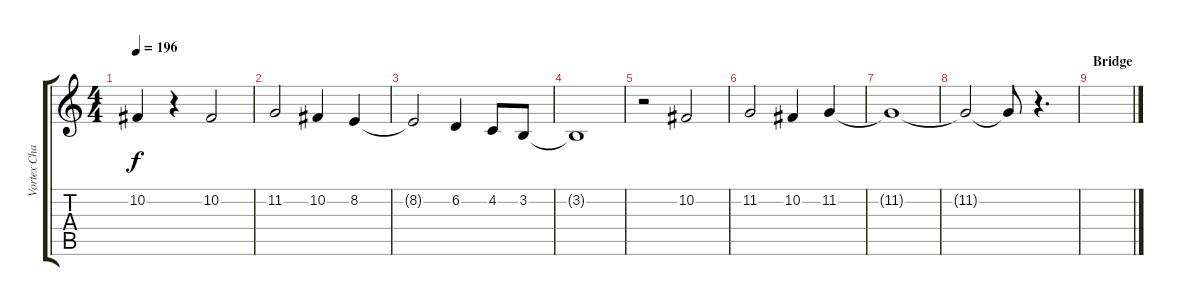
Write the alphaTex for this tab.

\track ("Vortex Chant" "Vortex Cha") {instrument choiraahs}
\staff {score tabs}
\tuning (Db4 Ab3 E3 B2 Gb2 B1) {hide}
\ts (4 4)
\tempo 196
\clef g2
\ks c
10.2{t}.4{dy f} r.4 10.2.2 |
11.2.2 10.2.4 8.2.4 |
8.2{t}.2 6.2.4 4.2.8 3.2.8 |
3.2{t}.1 |
r.2 10.2.2 |
11.2.2 10.2.4 11.2.4 |
11.2{t}.1 |
11.2{t}.2 11.2{t}.8 r.4{d} |
\section ("" "Bridge")
